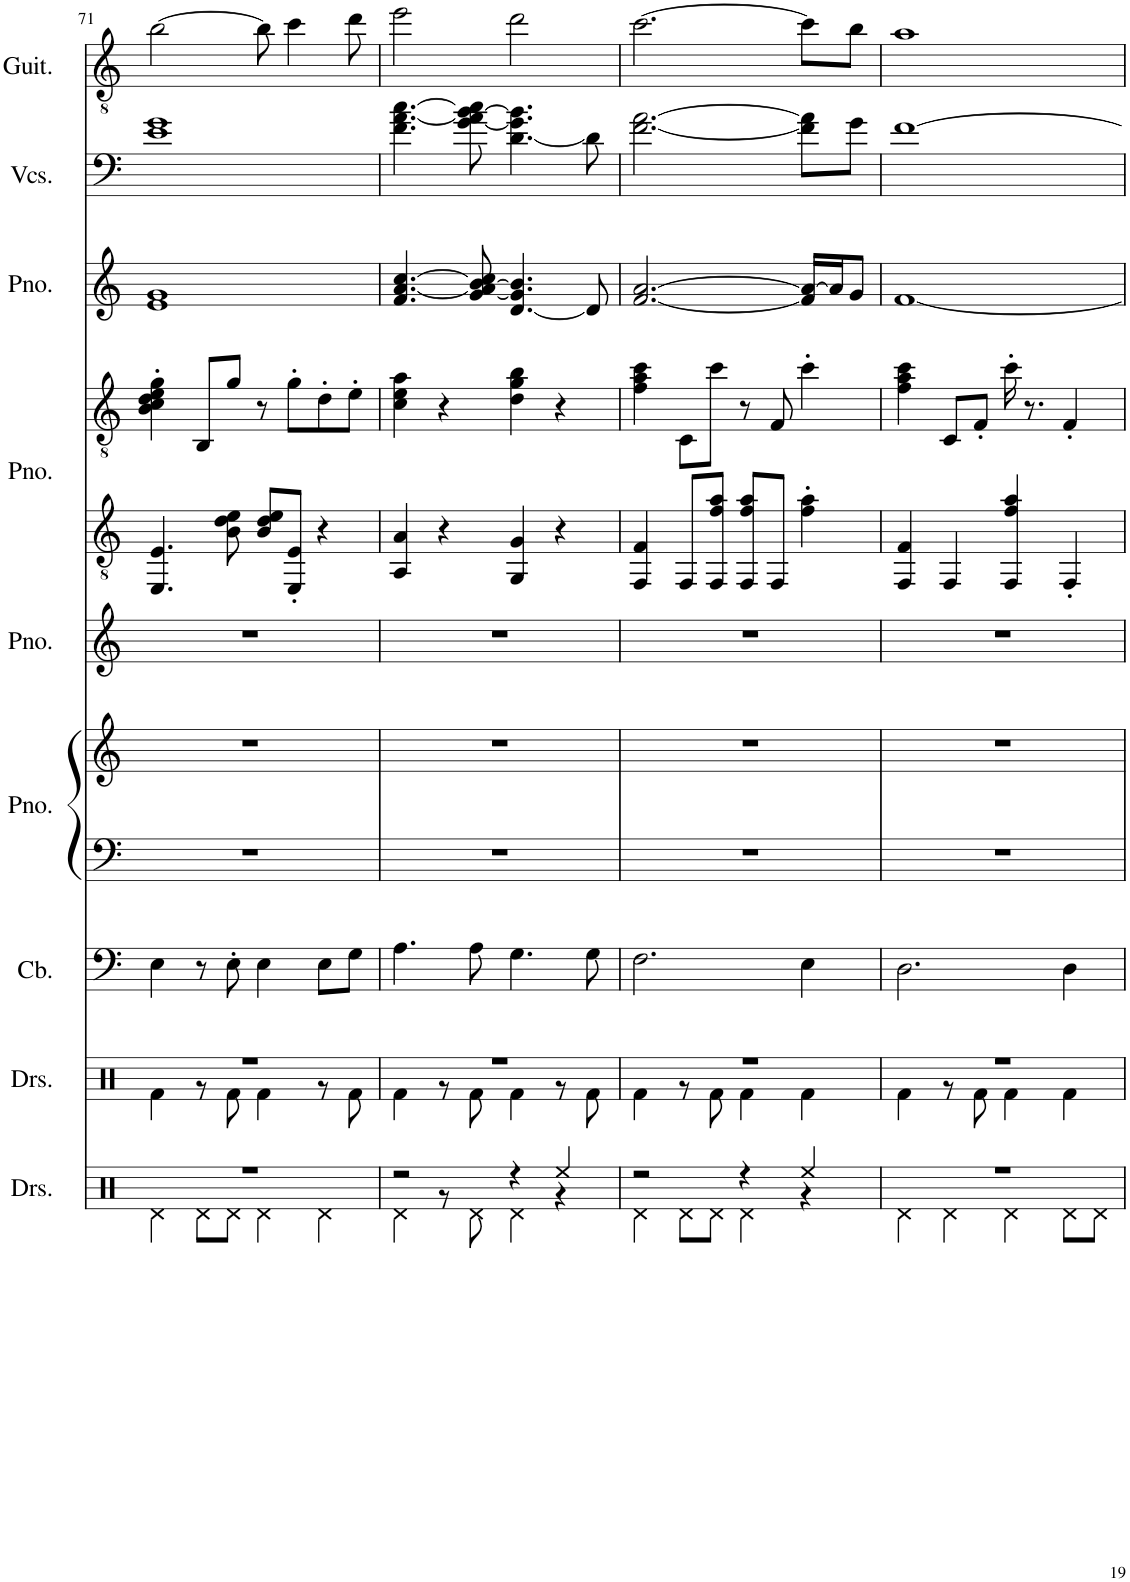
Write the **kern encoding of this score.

**kern	**kern	**kern	**kern	**kern	**kern	**kern	**kern	**kern	**kern	**kern
*part9	*part8	*part7	*part6	*part6	*part5	*part4	*part4	*part3	*part2	*part1
*staff11	*staff10	*staff9	*staff8	*staff7	*staff6	*staff5	*staff4	*staff3	*staff2	*staff1
*I"Drumset	*I"Drumset	*I"Contrabass	*I"Piano	*	*I"Piano	*I"Piano	*	*I"Piano	*I"Violoncellos	*I"Classical Guitar
*I'Drs.	*I'Drs.	*I'Cb.	*I'Pno.	*	*I'Pno.	*I'Pno.	*	*I'Pno.	*I'Vcs.	*I'Guit.
!!LO:PB:g=z
*clefX	*clefX	*clefF4	*clefF4	*clefG2	*clefG2	*clefGv2	*clefGv2	*clefG2	*clefF4	*clefGv2
*	*	*Trd7c12	*	*	*	*	*	*	*	*
*k[]	*k[]	*k[]	*k[]	*k[]	*k[]	*k[]	*k[]	*k[]	*k[]	*k[]
*M4/4	*M4/4	*M4/4	*M4/4	*M4/4	*M4/4	*M4/4	*M4/4	*M4/4	*M4/4	*M4/4
=71	=71	=71	=71	=71	=71	=71	=71	=71	=71	=71
*^	*^	*	*	*	*	*	*	*	*	*
1r	4Rd\	1r	4Rf\	4E\	1r	1r	1r	4.EE/ 4.E/	4B\' 4c\' 4d\' 4e\' 4g\'	1e 1g	1e 1g	[2b\
.	8Rd\L	.	8r	8r	.	.	.	.	8BB/L	.	.	.
.	8Rd\J	.	8Rf\	8E'\	.	.	.	8B\ 8d\ 8e\	8g/J	.	.	.
.	4Rd\	.	4Rf\	4E\	.	.	.	8B/ 8d/ 8e/L	8r	.	.	8b\]
.	.	.	.	.	.	.	.	8EE/' 8E/'J	8g'\L	.	.	4cc\
.	4Rd\	.	8r	8E\L	.	.	.	4r	8d'\	.	.	.
.	.	.	8Rf\	8G\J	.	.	.	.	8e'\J	.	.	8dd\
=72	=72	=72	=72	=72	=72	=72	=72	=72	=72	=72	=72	=72
2r	4Rd\	1r	4Rf\	4.A\	1r	1r	1r	4AA/ 4A/	4c\ 4e\ 4a\	4.f/ [4.a/ [4.cc/	4.f\ [4.a\ [4.cc\	2ee\
.	8r	.	8r	.	.	.	.	4r	4r	.	.	.
.	8Rd\	.	8Rf\	8A\	.	.	.	.	.	[8g/ 8a/] [8b/ 8cc/]	[8g\ 8a\] [8b\ 8cc\]	.
4r	4Rd\	.	4Rf\	4.G\	.	.	.	4GG/ 4G/	4d\ 4g\ 4b\	[4.d/ 4.g/] 4.b/]	[4.d\ 4.g\] 4.b\]	2dd\
4Ree/	4r	.	8r	.	.	.	.	4r	4r	.	.	.
.	.	.	8Rf\	8G\	.	.	.	.	.	8d/]	8d\]	.
=73	=73	=73	=73	=73	=73	=73	=73	=73	=73	=73	=73	=73
2r	4Rd\	1r	4Rf\	2.F\	1r	1r	1r	4FF/ 4F/	4f\ 4a\ 4cc\	[2.f/ [2.a/	[2.f\ [2.a\	[2.cc\
.	8Rd\L	.	8r	.	.	.	.	8FF/L	8C\L	.	.	.
.	8Rd\J	.	8Rf\	.	.	.	.	8FF/ 8f/ 8a/J	8cc\J	.	.	.
4r	4Rd\	.	4Rf\	.	.	.	.	8FF/ 8f/ 8a/L	8r	.	.	.
.	.	.	.	.	.	.	.	8FF/J	8F/	.	.	.
4Ree/	4r	.	4Rf\	4E\	.	.	.	4f\' 4a\'	4cc'\	16f/] 16a/_LL	8f\] 8a\]L	8cc\L]
.	.	.	.	.	.	.	.	.	.	16a/J]	.	.
.	.	.	.	.	.	.	.	.	.	8g/J	8g\J	8b\J
=74	=74	=74	=74	=74	=74	=74	=74	=74	=74	=74	=74	=74
1r	4Rd\	1r	4Rf\	2.D\	1r	1r	1r	4FF/ 4F/	4f\ 4a\ 4cc\	[1f	[1f	1a
.	4Rd\	.	8r	.	.	.	.	4FF/	8C/L	.	.	.
.	.	.	8Rf\	.	.	.	.	.	8F'/J	.	.	.
.	4Rd\	.	4Rf\	.	.	.	.	4FF/ 4f/ 4a/	16cc'\	.	.	.
.	.	.	.	.	.	.	.	.	8.r	.	.	.
.	8Rd\L	.	4Rf\	4D\	.	.	.	4FF'/	4F'/	.	.	.
.	8Rd\J	.	.	.	.	.	.	.	.	.	.	.
*v	*v	*	*	*	*	*	*	*	*	*	*	*
*	*v	*v	*	*	*	*	*	*	*	*	*
=	=	=	=	=	=	=	=	=	=	=
*-	*-	*-	*-	*-	*-	*-	*-	*-	*-	*-
